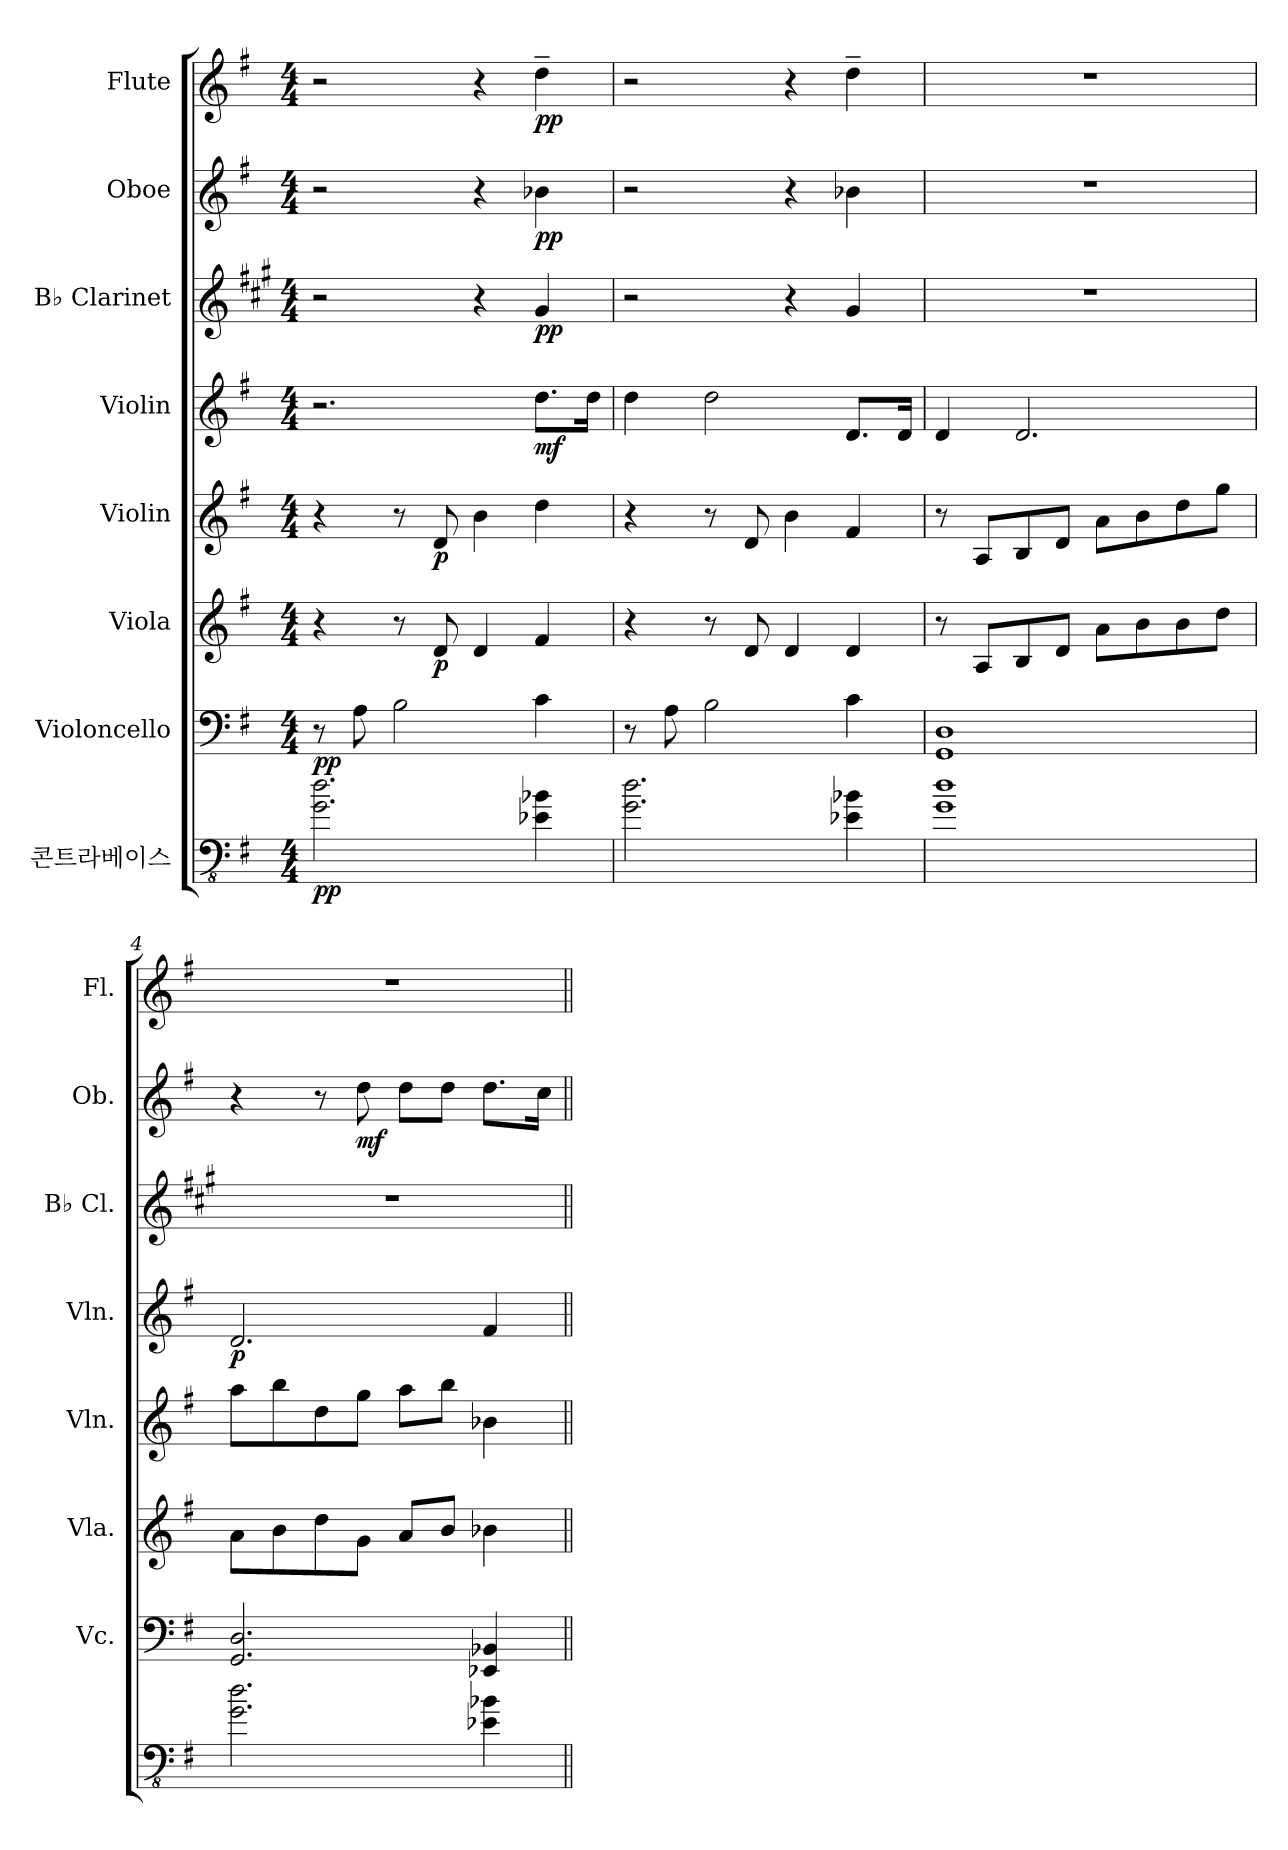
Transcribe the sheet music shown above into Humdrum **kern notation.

**kern	**dynam	**kern	**dynam	**kern	**dynam	**kern	**dynam	**kern	**dynam	**kern	**dynam	**kern	**dynam	**kern	**dynam
*part8	*part8	*part7	*part7	*part6	*part6	*part5	*part5	*part4	*part4	*part3	*part3	*part2	*part2	*part1	*part1
*staff8	*staff8	*staff7	*staff7	*staff6	*staff6	*staff5	*staff5	*staff4	*staff4	*staff3	*staff3	*staff2	*staff2	*staff1	*staff1
*I"콘트라베이스	*	*I"Violoncello	*	*I"Viola	*	*I"Violin	*	*I"Violin	*	*I"B♭ Clarinet	*	*I"Oboe	*	*I"Flute	*
*	*	*I'Vc.	*	*I'Vla.	*	*I'Vln.	*	*I'Vln.	*	*I'B♭ Cl.	*	*I'Ob.	*	*I'Fl.	*
*clefFv4	*	*clefF4	*	*clefG2	*	*clefG2	*	*clefG2	*	*clefG2	*	*clefG2	*	*clefG2	*
*ITrd7c12	*	*	*	*	*	*	*	*	*	*ITrd1c2	*	*	*	*	*
*k[f#]	*	*k[f#]	*	*k[f#]	*	*k[f#]	*	*k[f#]	*	*k[f#]	*	*k[f#]	*	*k[f#]	*
*M4/4	*	*M4/4	*	*M4/4	*	*M4/4	*	*M4/4	*	*M4/4	*	*M4/4	*	*M4/4	*
*MM40	*	*MM40	*	*MM40	*	*MM40	*	*MM40	*	*MM40	*	*MM40	*	*MM40	*
=1	=1	=1	=1	=1	=1	=1	=1	=1	=1	=1	=1	=1	=1	=1	=1
!	!LO:DY:b	!	!LO:DY:b	!	!	!	!	!	!	!	!	!	!	!	!
2.GG\ 2.D\	pp	8r	pp	4r	.	4r	.	2.r	.	2r	.	2r	.	2r	.
.	.	8A\	.	.	.	.	.	.	.	.	.	.	.	.	.
.	.	2B\	.	8r	.	8r	.	.	.	.	.	.	.	.	.
!	!	!	!	!	!LO:DY:b	!	!LO:DY:b	!	!	!	!	!	!	!	!
.	.	.	.	8d/	p	8d/	p	.	.	.	.	.	.	.	.
.	.	.	.	4d/	.	4b\	.	.	.	4r	.	4r	.	4r	.
!	!	!	!	!	!	!	!	!	!LO:DY:b	!	!LO:DY:b	!	!LO:DY:b	!	!LO:DY:b
4EE-X\ 4BB-X\	.	4c\	.	4f#/	.	4dd\	.	8.dd\L	mf	4f#/	pp	4b-X\	pp	4dd~\	pp
.	.	.	.	.	.	.	.	16dd\Jk	.	.	.	.	.	.	.
=2	=2	=2	=2	=2	=2	=2	=2	=2	=2	=2	=2	=2	=2	=2	=2
2.GG\ 2.D\	.	8r	.	4r	.	4r	.	4dd\	.	2r	.	2r	.	2r	.
.	.	8A\	.	.	.	.	.	.	.	.	.	.	.	.	.
.	.	2B\	.	8r	.	8r	.	2dd\	.	.	.	.	.	.	.
.	.	.	.	8d/	.	8d/	.	.	.	.	.	.	.	.	.
.	.	.	.	4d/	.	4b\	.	.	.	4r	.	4r	.	4r	.
4EE-X\ 4BB-X\	.	4c\	.	4d/	.	4f#/	.	8.d/L	.	4f#/	.	4b-X\	.	4dd~\	.
.	.	.	.	.	.	.	.	16d/Jk	.	.	.	.	.	.	.
=3	=3	=3	=3	=3	=3	=3	=3	=3	=3	=3	=3	=3	=3	=3	=3
1GG 1D	.	1GG 1D	.	8r	.	8r	.	4d/	.	1r	.	1r	.	1r	.
.	.	.	.	8A/L	.	8A/L	.	.	.	.	.	.	.	.	.
.	.	.	.	8B/	.	8B/	.	2.d/	.	.	.	.	.	.	.
.	.	.	.	8d/J	.	8d/J	.	.	.	.	.	.	.	.	.
.	.	.	.	8a\L	.	8a\L	.	.	.	.	.	.	.	.	.
.	.	.	.	8b\	.	8b\	.	.	.	.	.	.	.	.	.
.	.	.	.	8b\	.	8dd\	.	.	.	.	.	.	.	.	.
.	.	.	.	8dd\J	.	8gg\J	.	.	.	.	.	.	.	.	.
=4	=4	=4	=4	=4	=4	=4	=4	=4	=4	=4	=4	=4	=4	=4	=4
!	!	!	!	!	!	!	!	!	!LO:DY:b	!	!	!	!	!	!
2.GG\ 2.D\	.	2.GG/ 2.D/	.	8a\L	.	8aa\L	.	2.d/	p	1r	.	4r	.	1r	.
.	.	.	.	8b\	.	8bb\	.	.	.	.	.	.	.	.	.
.	.	.	.	8dd\	.	8dd\	.	.	.	.	.	8r	.	.	.
!	!	!	!	!	!	!	!	!	!	!	!	!	!LO:DY:b	!	!
.	.	.	.	8g\J	.	8gg\J	.	.	.	.	.	8dd\	mf	.	.
.	.	.	.	8a/L	.	8aa\L	.	.	.	.	.	8dd\L	.	.	.
.	.	.	.	8b/J	.	8bb\J	.	.	.	.	.	8dd\J	.	.	.
4EE-X\ 4BB-X\	.	4EE-X/ 4BB-X/	.	4b-X\	.	4b-X\	.	4f#/	.	.	.	8.dd\L	.	.	.
.	.	.	.	.	.	.	.	.	.	.	.	16cc\Jk	.	.	.
=||	=||	=||	=||	=||	=||	=||	=||	=||	=||	=||	=||	=||	=||	=||	=||
*-	*-	*-	*-	*-	*-	*-	*-	*-	*-	*-	*-	*-	*-	*-	*-
